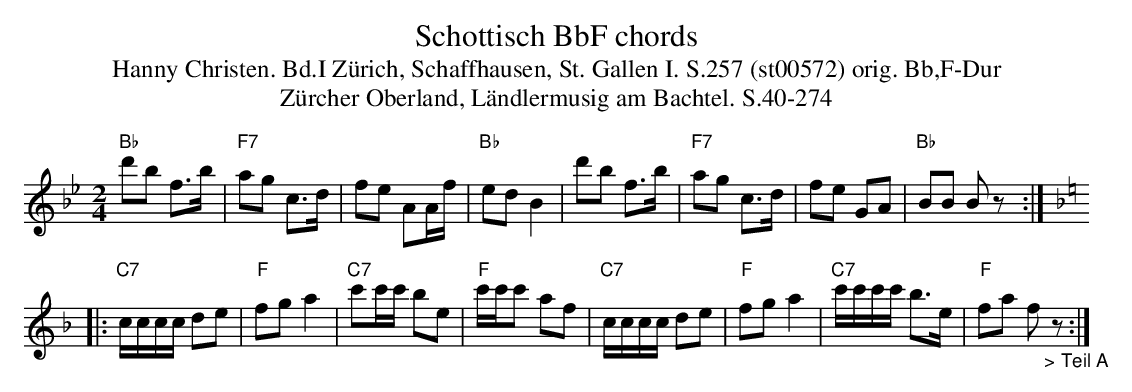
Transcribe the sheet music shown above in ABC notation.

X:1
T: Schottisch BbF chords
T:Hanny Christen. Bd.I Zürich, Schaffhausen, St. Gallen I. S.257 (st00572) orig. Bb,F-Dur
T: Z\"urcher Oberland, L\"andlermusig am Bachtel. S.40-274
M:2/4
L:1/16
K:Bb %%MIDI gchordon
"Bb"d'2b2 f3b | "F7"a2g2 c3d | f2e2 A2Af | "Bb"e2d2B4 | d'2b2 f3b | "F7"a2g2 c3d | f2e2 G2A2 | "Bb"B2B2 B2z2 :: [K:F]
"C7"cccc d2e2 | "F"f2g2a4 | "C7"c'2c'c' b2e2 | "F"c'c'c'2 a2f2 | "C7"cccc d2e2 | "F"f2g2a4 | "C7"c'c'c'c' b3e | "F"f2a2 f2"_> Teil A"z2 :|
